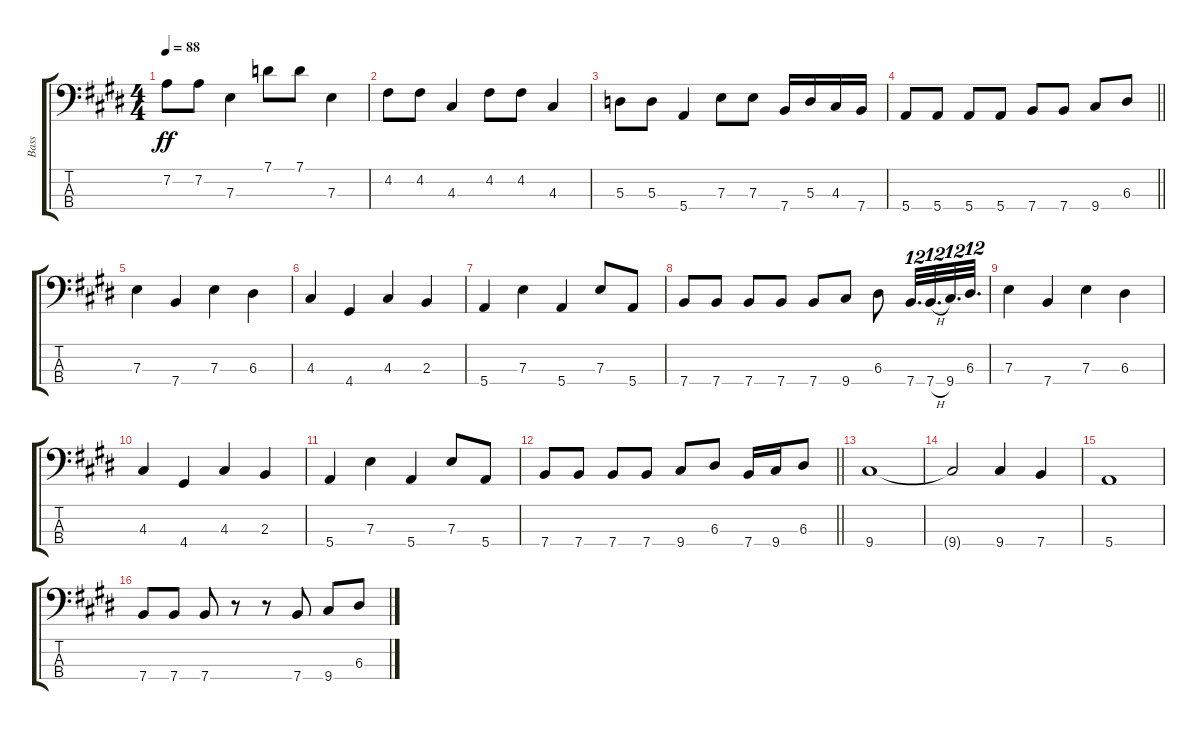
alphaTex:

\track ("Bass" "Bass") {instrument electricbassfinger}
\staff {score tabs}
\tuning (G2 D2 A1 E1) {hide}
\ts (4 4)
\tempo 88
\clef f4
\ks e
7.2.8{dy ff} 7.2.8 7.3.4 7.1.8 7.1.8 7.3.4 |
4.2.8 4.2.8 4.3.4 4.2.8 4.2.8 4.3.4 |
5.3.8 5.3.8 5.4.4 7.3.8 7.3.8 7.4.16 5.3.16 4.3.16 7.4.16 |
\barLineRight lightlight
5.4.8 5.4.8 5.4.8 5.4.8 7.4.8 7.4.8 9.4.8 6.3.8 |
7.3.4 7.4.4 7.3.4 6.3.4 |
4.3.4 4.4.4 4.3.4 2.3.4 |
5.4.4 7.3.4 5.4.4 7.3.8 5.4.8 |
7.4.8 7.4.8 7.4.8 7.4.8 7.4.8 9.4.8 6.3.8 7.4.32{d tu (12 8)} 7.4{h}.32{d tu (12 8)} 9.4.32{d tu (12 8)} 6.3.32{d tu (12 8)} |
7.3.4 7.4.4 7.3.4 6.3.4 |
4.3.4 4.4.4 4.3.4 2.3.4 |
5.4.4 7.3.4 5.4.4 7.3.8 5.4.8 |
\barLineRight lightlight
7.4.8 7.4.8 7.4.8 7.4.8 9.4.8 6.3.8 7.4.16 9.4.16 6.3.8 |
9.4.1 |
9.4{t}.2 9.4.4 7.4.4 |
5.4.1 |
7.4.8 7.4.8 7.4.8 r.8 r.8 7.4.8 9.4.8 6.3.8
